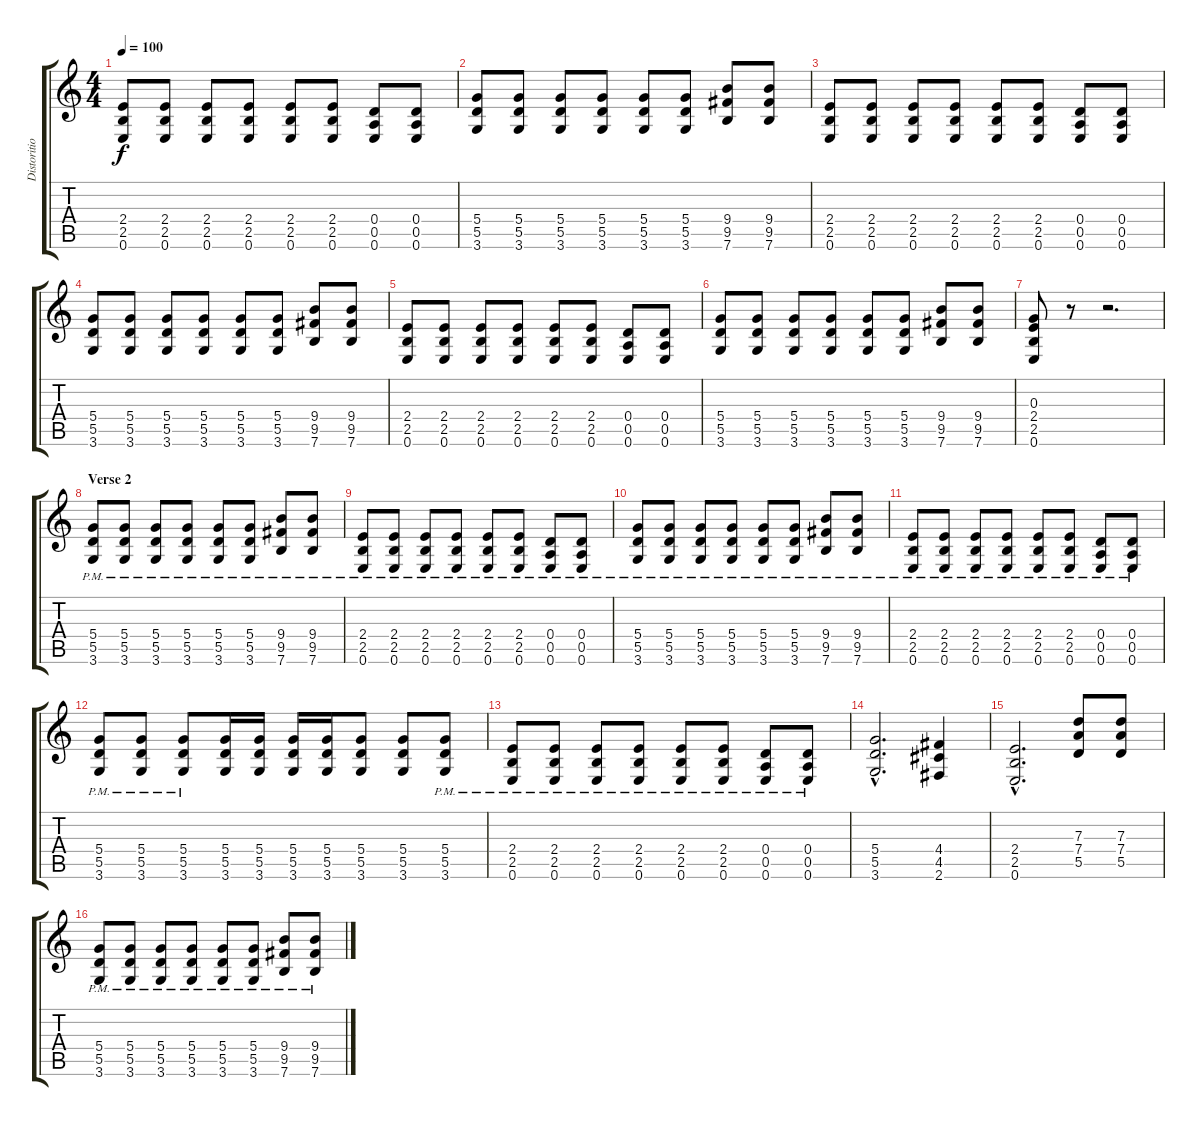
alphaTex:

\track ("Distorition" "Distoritio") {instrument distortionguitar}
\staff {score tabs}
\tuning (E4 B3 G3 D3 A2 E2) {hide}
\ts (4 4)
\tempo 100
\clef g2
\ks c
(2.4 2.5 0.6).8{dy f} (2.4 2.5 0.6).8 (2.4 2.5 0.6).8 (2.4 2.5 0.6).8 (2.4 2.5 0.6).8 (2.4 2.5 0.6).8 (0.4 0.5 0.6).8 (0.4 0.5 0.6).8 |
(5.4 5.5 3.6).8 (5.4 5.5 3.6).8 (5.4 5.5 3.6).8 (5.4 5.5 3.6).8 (5.4 5.5 3.6).8 (5.4 5.5 3.6).8 (9.4 9.5 7.6).8 (9.4 9.5 7.6).8 |
(2.4 2.5 0.6).8 (2.4 2.5 0.6).8 (2.4 2.5 0.6).8 (2.4 2.5 0.6).8 (2.4 2.5 0.6).8 (2.4 2.5 0.6).8 (0.4 0.5 0.6).8 (0.4 0.5 0.6).8 |
(5.4 5.5 3.6).8 (5.4 5.5 3.6).8 (5.4 5.5 3.6).8 (5.4 5.5 3.6).8 (5.4 5.5 3.6).8 (5.4 5.5 3.6).8 (9.4 9.5 7.6).8 (9.4 9.5 7.6).8 |
(2.4 2.5 0.6).8 (2.4 2.5 0.6).8 (2.4 2.5 0.6).8 (2.4 2.5 0.6).8 (2.4 2.5 0.6).8 (2.4 2.5 0.6).8 (0.4 0.5 0.6).8 (0.4 0.5 0.6).8 |
(5.4 5.5 3.6).8 (5.4 5.5 3.6).8 (5.4 5.5 3.6).8 (5.4 5.5 3.6).8 (5.4 5.5 3.6).8 (5.4 5.5 3.6).8 (9.4 9.5 7.6).8 (9.4 9.5 7.6).8 |
(0.3 2.4 2.5 0.6).8 r.8 r.2{d} |
\section ("" "Verse 2")
(5.4{pm} 5.5{pm} 3.6{pm}).8 (5.4{pm} 5.5{pm} 3.6{pm}).8 (5.4{pm} 5.5{pm} 3.6{pm}).8 (5.4{pm} 5.5{pm} 3.6{pm}).8 (5.4{pm} 5.5{pm} 3.6{pm}).8 (5.4{pm} 5.5{pm} 3.6{pm}).8 (9.4{pm} 9.5{pm} 7.6{pm}).8 (9.4{pm} 9.5{pm} 7.6{pm}).8 |
(2.4{pm} 2.5{pm} 0.6{pm}).8 (2.4{pm} 2.5{pm} 0.6{pm}).8 (2.4{pm} 2.5{pm} 0.6{pm}).8 (2.4{pm} 2.5{pm} 0.6{pm}).8 (2.4{pm} 2.5{pm} 0.6{pm}).8 (2.4{pm} 2.5{pm} 0.6{pm}).8 (0.4{pm} 0.5{pm} 0.6{pm}).8 (0.4{pm} 0.5{pm} 0.6{pm}).8 |
(5.4{pm} 5.5{pm} 3.6{pm}).8 (5.4{pm} 5.5{pm} 3.6{pm}).8 (5.4{pm} 5.5{pm} 3.6{pm}).8 (5.4{pm} 5.5{pm} 3.6{pm}).8 (5.4{pm} 5.5{pm} 3.6{pm}).8 (5.4{pm} 5.5{pm} 3.6{pm}).8 (9.4{pm} 9.5{pm} 7.6{pm}).8 (9.4{pm} 9.5{pm} 7.6{pm}).8 |
(2.4{pm} 2.5{pm} 0.6{pm}).8 (2.4{pm} 2.5{pm} 0.6{pm}).8 (2.4{pm} 2.5{pm} 0.6{pm}).8 (2.4{pm} 2.5{pm} 0.6{pm}).8 (2.4{pm} 2.5{pm} 0.6{pm}).8 (2.4{pm} 2.5{pm} 0.6{pm}).8 (0.4{pm} 0.5{pm} 0.6{pm}).8 (0.4{pm} 0.5{pm} 0.6{pm}).8 |
(5.4{pm} 5.5{pm} 3.6{pm}).8 (5.4{pm} 5.5{pm} 3.6{pm}).8 (5.4{pm} 5.5{pm} 3.6{pm}).8 (5.4 5.5 3.6).16 (5.4 5.5 3.6).16 (5.4 5.5 3.6).16 (5.4 5.5 3.6).16 (5.4 5.5 3.6).8 (5.4 5.5 3.6).8 (5.4{pm} 5.5{pm} 3.6{pm}).8 |
(2.4{pm} 2.5{pm} 0.6{pm}).8 (2.4{pm} 2.5{pm} 0.6{pm}).8 (2.4{pm} 2.5{pm} 0.6{pm}).8 (2.4{pm} 2.5{pm} 0.6{pm}).8 (2.4{pm} 2.5{pm} 0.6{pm}).8 (2.4{pm} 2.5{pm} 0.6{pm}).8 (0.4{pm} 0.5{pm} 0.6{pm}).8 (0.4{pm} 0.5{pm} 0.6{pm}).8 |
(5.4{hac} 5.5{hac} 3.6{hac}).2{d} (4.4 4.5 2.6).4 |
(2.4{hac} 2.5{hac} 0.6{hac}).2{d} (7.3 7.4 5.5).8 (7.3 7.4 5.5).8 |
(5.4{pm} 5.5{pm} 3.6{pm}).8 (5.4{pm} 5.5{pm} 3.6{pm}).8 (5.4{pm} 5.5{pm} 3.6{pm}).8 (5.4{pm} 5.5{pm} 3.6{pm}).8 (5.4{pm} 5.5{pm} 3.6{pm}).8 (5.4{pm} 5.5{pm} 3.6{pm}).8 (9.4{pm} 9.5{pm} 7.6{pm}).8 (9.4{pm} 9.5{pm} 7.6{pm}).8
